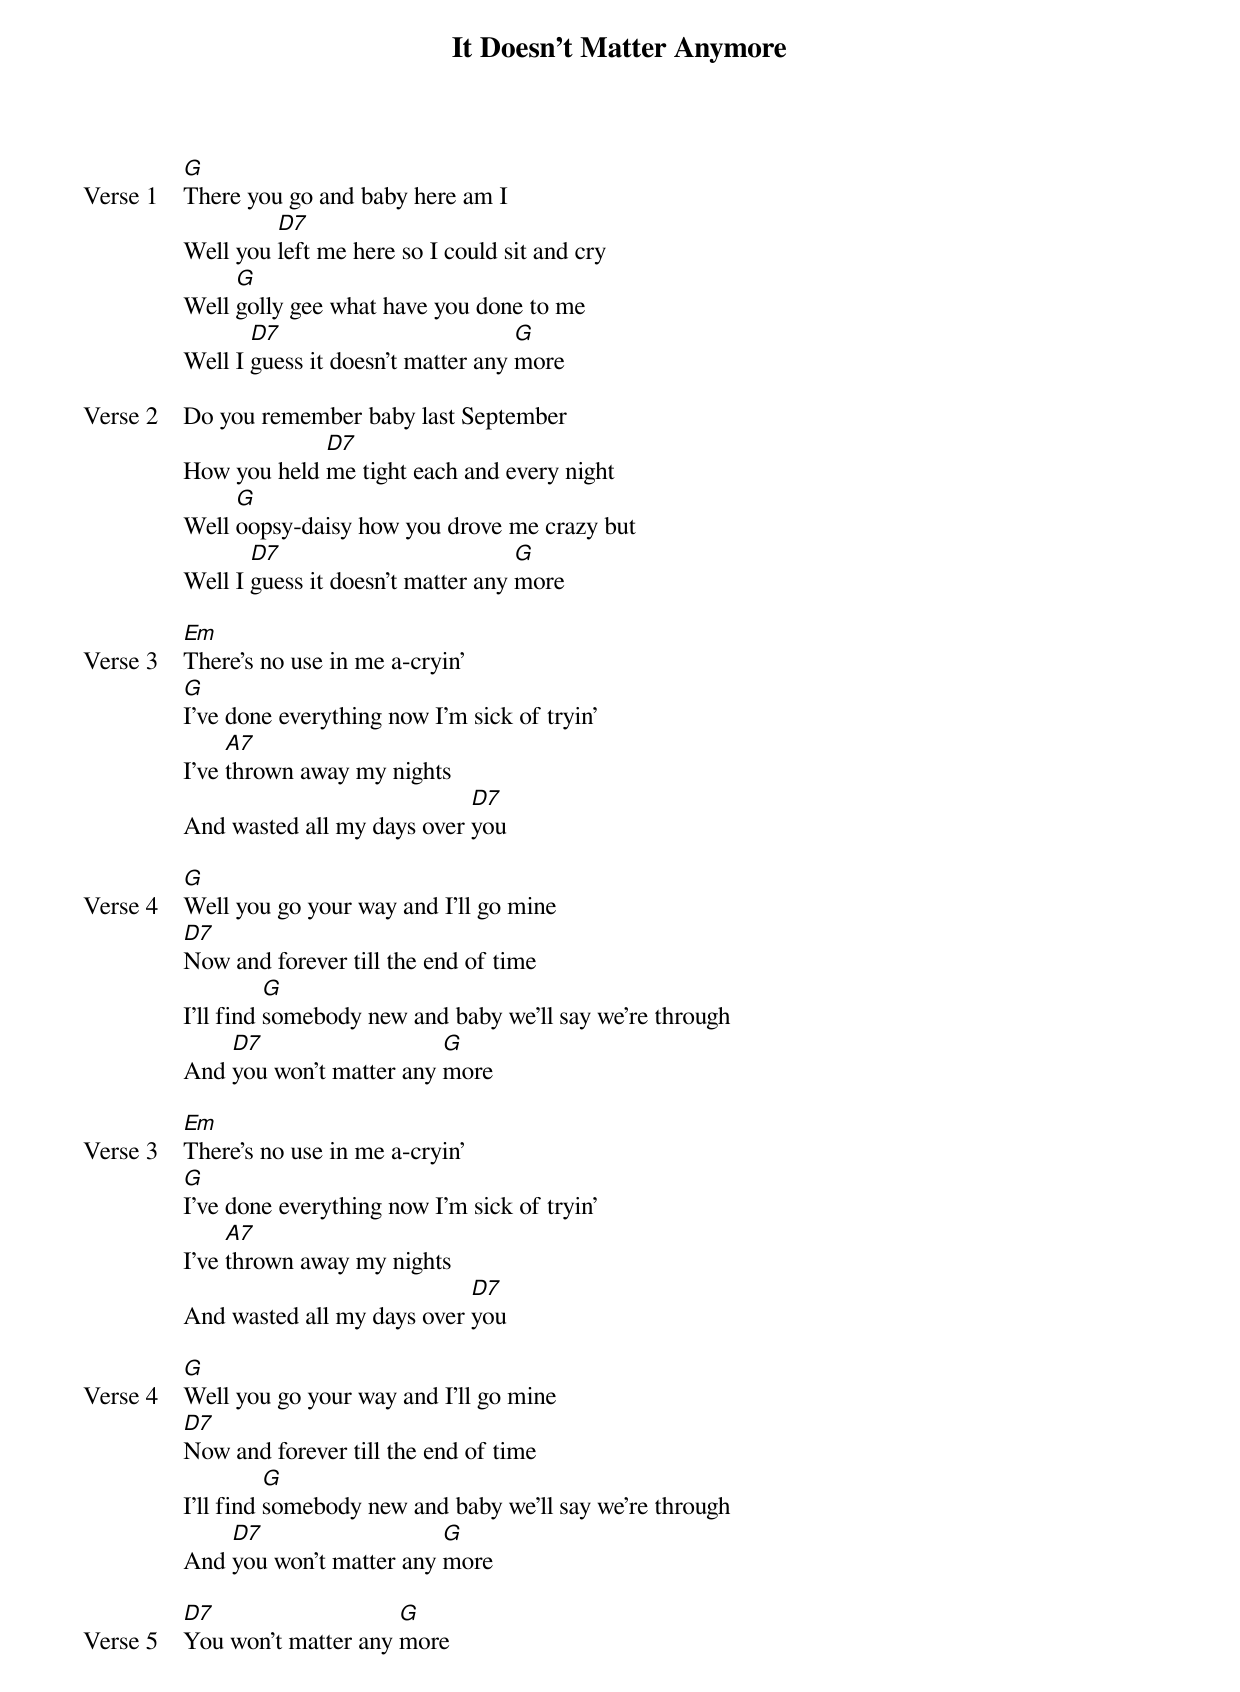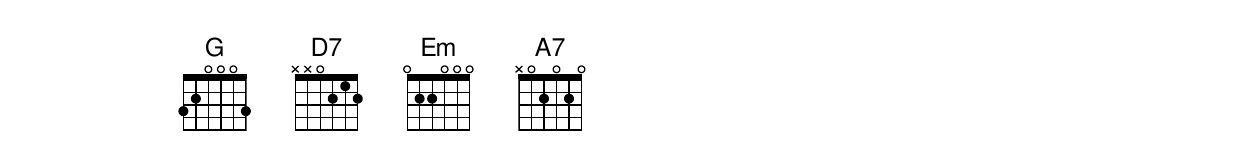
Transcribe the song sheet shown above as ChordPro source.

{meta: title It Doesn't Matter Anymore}
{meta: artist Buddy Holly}
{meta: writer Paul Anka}

{start_of_verse: Verse 1}
[G]There you go and baby here am I
Well you [D7]left me here so I could sit and cry
Well [G]golly gee what have you done to me
Well I [D7]guess it doesn't matter any [G]more
{end_of_verse}

{start_of_verse: Verse 2}
Do you remember baby last September
How you held [D7]me tight each and every night
Well [G]oopsy-daisy how you drove me crazy but
Well I [D7]guess it doesn't matter any [G]more
{end_of_verse}

{start_of_verse: Verse 3}
[Em]There's no use in me a-cryin'
[G]I've done everything now I'm sick of tryin'
I've [A7]thrown away my nights
And wasted all my days over [D7]you
{end_of_verse}

{start_of_verse: Verse 4}
[G]Well you go your way and I'll go mine
[D7]Now and forever till the end of time
I'll find [G]somebody new and baby we'll say we're through
And [D7]you won't matter any [G]more
{end_of_verse}

{start_of_verse: Verse 3}
[Em]There's no use in me a-cryin'
[G]I've done everything now I'm sick of tryin'
I've [A7]thrown away my nights
And wasted all my days over [D7]you
{end_of_verse}

{start_of_verse: Verse 4}
[G]Well you go your way and I'll go mine
[D7]Now and forever till the end of time
I'll find [G]somebody new and baby we'll say we're through
And [D7]you won't matter any [G]more
{end_of_verse}

{start_of_verse: Verse 5}
[D7]You won't matter any [G]more
{end_of_verse}
